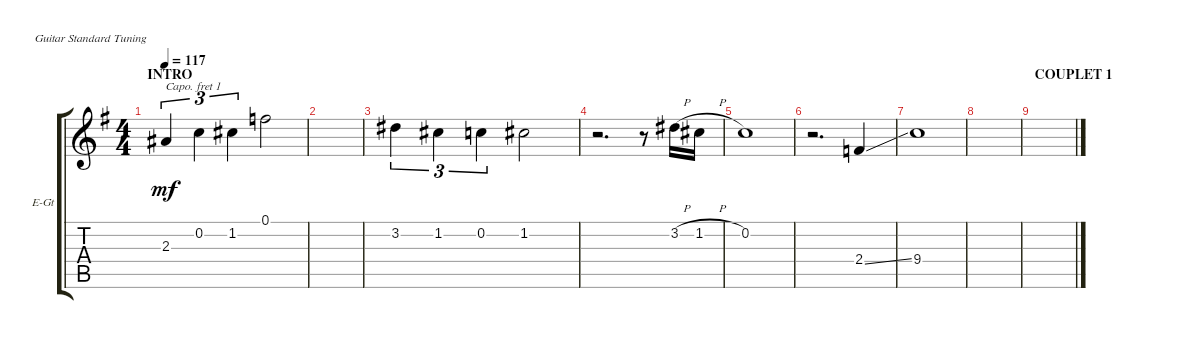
\defaultSystemsLayout 4
\bracketExtendMode groupsimilarinstruments
\firstSystemTrackNameOrientation horizontal
\otherSystemsTrackNameOrientation horizontal
\track ("Electric Guitar" "E-Gt") {instrument electricguitarclean}
\staff {score tabs}
\capo 1
\tuning (E4 B3 G3 D3 A2 E2)
\ts (4 4)
\section ("" "INTRO")
\tempo 117
\clef g2
\scale
0.513944
\ks eminor
2.3.4{tu (3 2) dy mf instrument electricguitarclean} 0.2.4{tu (3 2)} 1.2.4{tu (3 2)} 0.1.2 |
\scale
0.243028 |
\scale
0.243028 3.2.4{tu (3 2)} 1.2.4{tu (3 2)} 0.2.4{tu (3 2)} 1.2.2 |
\scale
0.333333 r.2{d} r.8 3.2{h}.16 1.2{h}.16 |
\scale
0.333333 0.2.1 |
\scale
0.333333 r.2{d} 2.4{ss}.4 |
\scale
0.333333 9.4.1 |
\scale
0.333333 |
\section ("" "COUPLET 1")
\scale
0.333333
